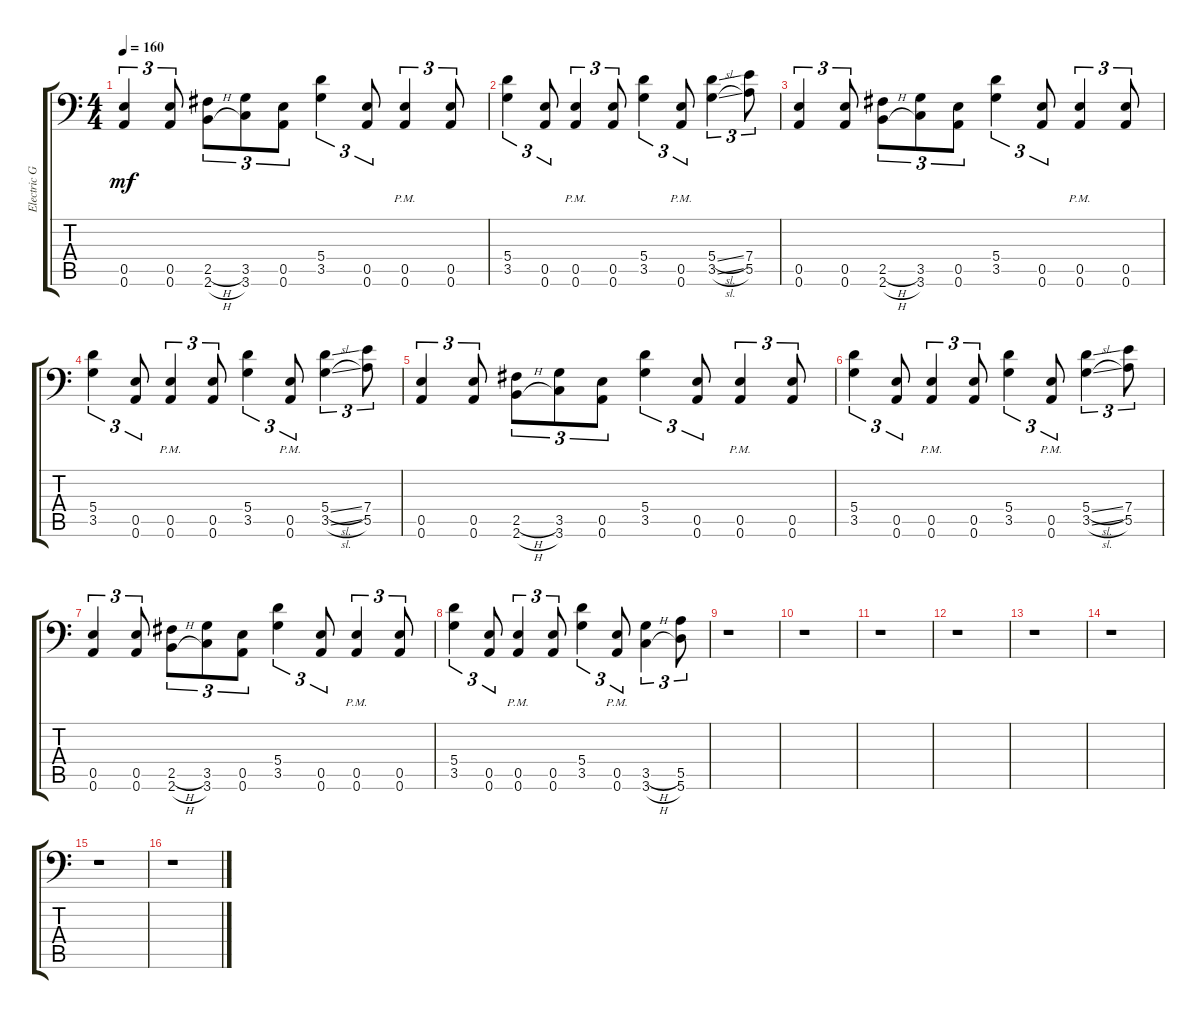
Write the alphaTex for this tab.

\track ("Electric Guitar <葵>" "Electric G") {instrument distortionguitar}
\staff {score tabs}
\tuning (B3 Gb3 D3 A2 E2 A1) {hide}
\ts (4 4)
\section ("" "")
\tempo 160
\clef f4
\ks c
(0.5 0.6).4{tu (3 2) dy mf} (0.5 0.6).8{tu (3 2)} (2.5{h} 2.6{h}).8{tu (3 2)} (3.5 3.6).8{tu (3 2)} (0.5 0.6).8{tu (3 2)} (5.4 3.5).4{tu (3 2)} (0.5 0.6).8{tu (3 2)} (0.5{pm} 0.6{pm}).4{tu (3 2)} (0.5 0.6).8{tu (3 2)} |
(5.4 3.5).4{tu (3 2)} (0.5 0.6).8{tu (3 2)} (0.5{pm} 0.6{pm}).4{tu (3 2)} (0.5 0.6).8{tu (3 2)} (5.4 3.5).4{tu (3 2)} (0.5{pm} 0.6{pm}).8{tu (3 2)} (5.4{sl} 3.5{sl}).4{tu (3 2)} (7.4 5.5).8{tu (3 2)} |
(0.5 0.6).4{tu (3 2)} (0.5 0.6).8{tu (3 2)} (2.5{h} 2.6{h}).8{tu (3 2)} (3.5 3.6).8{tu (3 2)} (0.5 0.6).8{tu (3 2)} (5.4 3.5).4{tu (3 2)} (0.5 0.6).8{tu (3 2)} (0.5{pm} 0.6{pm}).4{tu (3 2)} (0.5 0.6).8{tu (3 2)} |
(5.4 3.5).4{tu (3 2)} (0.5 0.6).8{tu (3 2)} (0.5{pm} 0.6{pm}).4{tu (3 2)} (0.5 0.6).8{tu (3 2)} (5.4 3.5).4{tu (3 2)} (0.5{pm} 0.6{pm}).8{tu (3 2)} (5.4{sl} 3.5{sl}).4{tu (3 2)} (7.4 5.5).8{tu (3 2)} |
(0.5 0.6).4{tu (3 2)} (0.5 0.6).8{tu (3 2)} (2.5{h} 2.6{h}).8{tu (3 2)} (3.5 3.6).8{tu (3 2)} (0.5 0.6).8{tu (3 2)} (5.4 3.5).4{tu (3 2)} (0.5 0.6).8{tu (3 2)} (0.5{pm} 0.6{pm}).4{tu (3 2)} (0.5 0.6).8{tu (3 2)} |
(5.4 3.5).4{tu (3 2)} (0.5 0.6).8{tu (3 2)} (0.5{pm} 0.6{pm}).4{tu (3 2)} (0.5 0.6).8{tu (3 2)} (5.4 3.5).4{tu (3 2)} (0.5{pm} 0.6{pm}).8{tu (3 2)} (5.4{sl} 3.5{sl}).4{tu (3 2)} (7.4 5.5).8{tu (3 2)} |
(0.5 0.6).4{tu (3 2)} (0.5 0.6).8{tu (3 2)} (2.5{h} 2.6{h}).8{tu (3 2)} (3.5 3.6).8{tu (3 2)} (0.5 0.6).8{tu (3 2)} (5.4 3.5).4{tu (3 2)} (0.5 0.6).8{tu (3 2)} (0.5{pm} 0.6{pm}).4{tu (3 2)} (0.5 0.6).8{tu (3 2)} |
(5.4 3.5).4{tu (3 2)} (0.5 0.6).8{tu (3 2)} (0.5{pm} 0.6{pm}).4{tu (3 2)} (0.5 0.6).8{tu (3 2)} (5.4 3.5).4{tu (3 2)} (0.5{pm} 0.6{pm}).8{tu (3 2)} (3.5{h} 3.6{h}).4{tu (3 2)} (5.5 5.6).8{tu (3 2)} |
\section ("" "")
r.1 |
r.1 |
r.1 |
r.1 |
r.1 |
r.1 |
r.1 |
r.1
